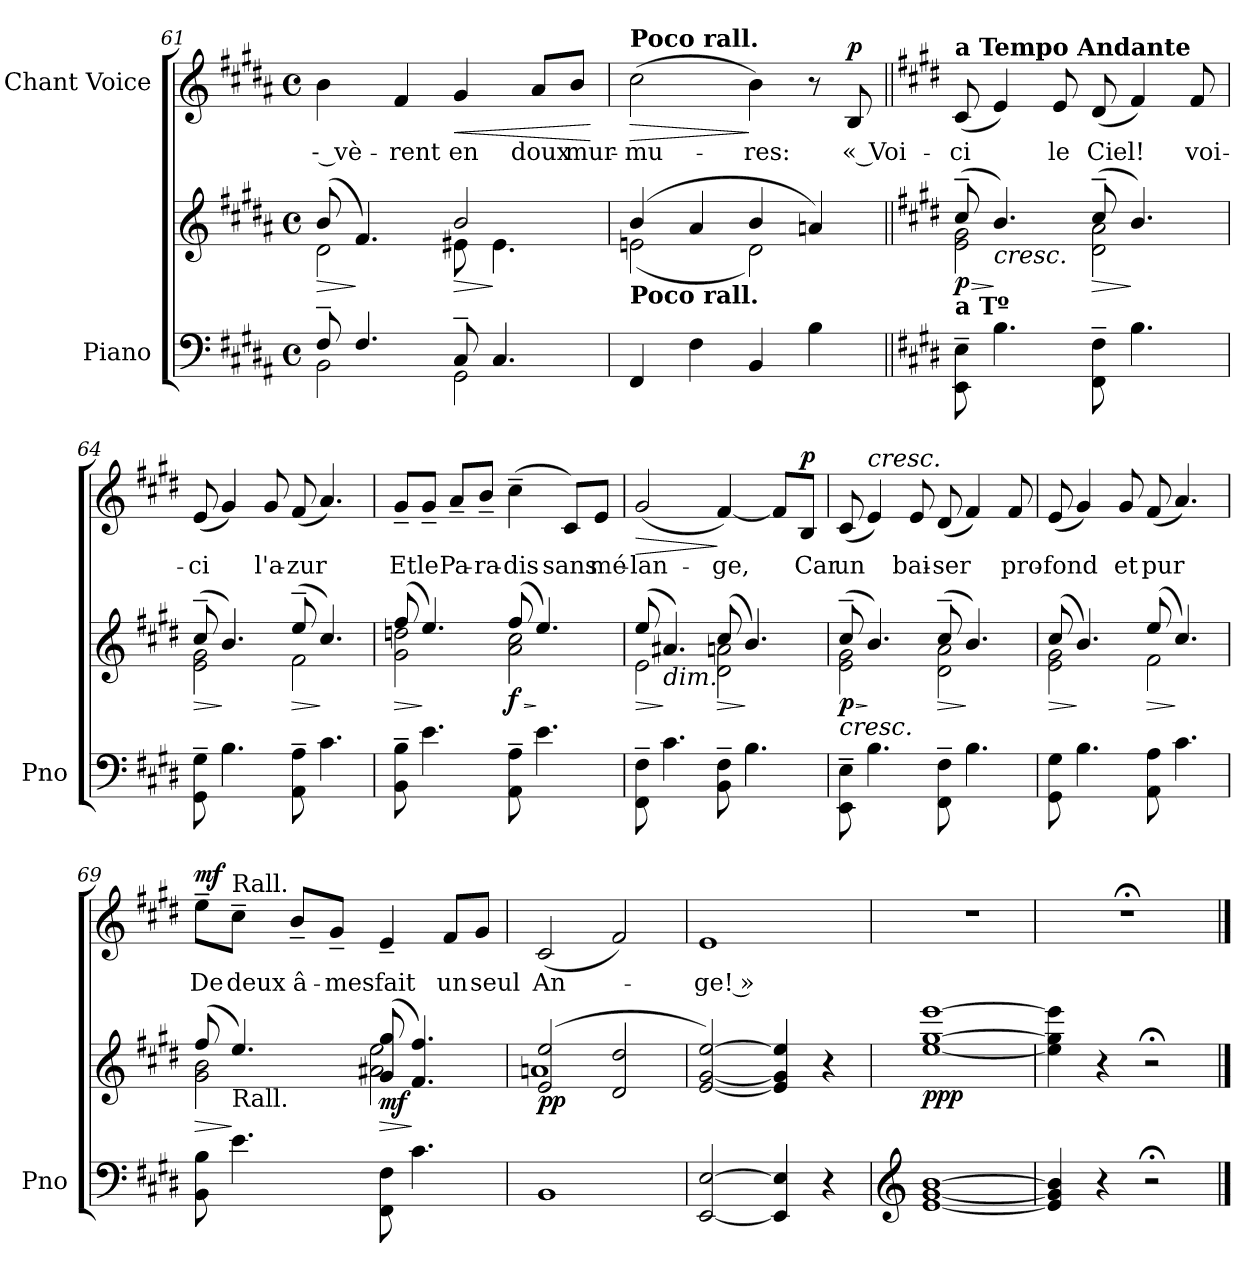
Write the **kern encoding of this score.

**kern	**kern	**dynam	**kern	**text	**dynam
*part2	*part2	*part2	*part1	*part1	*part1
*staff3	*staff2	*staff2/3	*staff1	*staff1	*staff1
*I"Piano	*	*	*I"Chant Voice	*	*
*I'Pno	*	*	*	*	*
!!LO:LB:g=z
*clefF4	*clefG2	*	*clefG2	*	*
*k[f#c#g#d#a#]	*k[f#c#g#d#a#]	*	*k[f#c#g#d#a#]	*	*
*M4/4	*M4/4	*	*M4/4	*	*
*met(c)	*met(c)	*	*met(c)	*	*
=61	=61	=61	=61	=61	=61
*^	*	*	*	*	*
!	!	!	!LO:HP:b	!	!LO:LY:b	!
*	*	*^	*	*	*	*
8F#~/	2BB\	(8b/	2d#\	>	4b\	-- vè-	.
4.F#/	.	4.f#/)	.	]	.	.	.
!	!	!	!	!	!	!LO:LY:b	!
.	.	.	.	.	4f#/	-rent	.
!	!	!	!	!LO:HP:b	!	!LO:LY:b	!LO:HP:b
8C#~/	2GG#\	2b/	8e#X\	>	4g#/	en	<
4.C#/	.	.	4.e#\	]	.	.	.
!	!	!	!	!	!	!LO:LY:b	!
.	.	.	.	.	8a#/L	doux	.
!	!	!	!	!	!	!LO:LY:b	!
.	.	.	.	.	8b/J	mur-	.
*v	*v	*	*	*	*	*	*
*	*v	*v	*	*	*	*
.	.	.	.	.	[
=62	=62	=62	=62	=62	=62
*	*^	*	*	*	*
!	!	!	!	!LO:TX:a:B:t=Poco rall.	!	!
!	!LO:TX:b:B:t=Poco rall.	!	!	!	!	!
!	!	!	!	!	!LO:LY:b	!LO:HP:b
4FF#/	(4b/	(2en\	.	(2cc#\	-mu-	>
4F#\	4a#/	.	.	.	.	.
!	!	!	!	!	!LO:LY:b	!
4BB/	4b/	2d#\)	.	4b\)	-res:	]
4B\	4an/)	.	.	8r	.	.
!	!	!	!	!	!LO:LY:b	!LO:DY:a
.	.	.	.	8B/	« Voi-	p
=63||	=63||	=63||	=63||	=63||	=63||	=63||
*k[f#c#g#d#]	*k[f#c#g#d#]	*	*	*k[f#c#g#d#]	*	*
!	!	!	!	!LO:TX:a:B:t=a Tempo Andante	!	!
!	!LO:TX:b:B:t=a Tº	!	!	!	!	!
!	!	!	!LO:HP:b	!	!LO:LY:b	!
!	!	!	!LO:DY:n=1:b	!	!	!
8EE\~ 8E\~	(8cc#~/	2e\ 2g#\	> p	(8c#/	-ci	.
!	!LO:TX:b:i:t=cresc.	!	!	!	!	!
4.B\	4.b/)	.	]	4e/)	.	.
!	!	!	!	!	!LO:LY:b	!
.	.	.	.	8e/	le	.
!	!	!	!LO:HP:b	!	!LO:LY:b	!
8FF#\~ 8F#\~	(8cc#~/	2d#\ 2a\	>	(8d#/	Ciel!	.
4.B\	4.b/)	.	]	4f#/)	.	.
!	!	!	!	!	!LO:LY:b	!
.	.	.	.	8f#/	voi-	.
=64	=64	=64	=64	=64	=64	=64
!	!	!	!LO:HP:b	!	!LO:LY:b	!
8GG#\~ 8G#\~	(8cc#~/	2e\ 2g#\	>	(8e/	-ci	.
4.B\	4.b/)	.	]	4g#/)	.	.
!	!	!	!	!	!LO:LY:b	!
.	.	.	.	8g#/	l'a-	.
!	!	!	!LO:HP:b	!	!LO:LY:b	!
8AA\~ 8A\~	(8ee~/	2f#\	>	(8f#/	-zur	.
4.c#\	4.cc#/)	.	]	4.a/)	.	.
!!LO:LB:g=z
=65	=65	=65	=65	=65	=65	=65
!	!	!	!LO:HP:b	!	!LO:LY:b	!LO:DY:a
!	!	!	!	!	!	!LO:DY:n=1:a
8BB\~ 8B\~	(8ff#/	2g#\ 2ddn\	>	8g#~>/L	Et	other-dynamics f
!	!	!	!	!	!LO:LY:b	!
4.e\	4.ee/)	.	]	8g#~>/J	le	.
!	!	!	!	!	!LO:LY:b	!
.	.	.	.	8a~>/L	Pa-	.
!	!	!	!	!	!LO:LY:b	!
.	.	.	.	8b~/J	-ra-	.
!	!	!	!LO:HP:b	!	!LO:LY:b	!
!	!	!	!LO:DY:n=1:b	!	!	!
8AA\~ 8A\~	(8ff#/	2a\ 2cc#\	> f	(4cc#~\	-dis	.
4.e\	4.ee/)	.	]	.	.	.
!	!	!	!	!	!LO:LY:b	!
.	.	.	.	8c#/L)	sans	.
!	!	!	!	!	!LO:LY:b	!
.	.	.	.	8e/J	mé-	.
=66	=66	=66	=66	=66	=66	=66
!	!	!	!LO:HP:b	!	!LO:LY:b	!LO:HP:b
8FF#\~ 8F#\~	(8ee/	2e\	>	(2g#/	-lan-	>
!	!LO:TX:b:i:t=dim.	!	!	!	!	!
4.c#\	4.a#X/)	.	]	.	.	.
!	!	!	!LO:HP:b	!	!LO:LY:b	!
8BB\~ 8F#\~	(8cc#/	2d#\ 2an\	>	[4f#/)	-ge,	]
4.B\	4.b/)	.	]	.	.	.
.	.	.	.	8f#/L]	.	.
!	!	!	!	!	!LO:LY:b	!LO:DY:a
.	.	.	.	8B/J	Car	p
=67	=67	=67	=67	=67	=67	=67
!	!LO:TX:b:i:t=cresc.	!	!	!	!	!
!	!	!	!LO:HP:b	!	!LO:LY:b	!
!	!	!	!LO:DY:n=1:b	!	!	!
8EE\~ 8E\~	(8cc#~/	2e\ 2g#\	> p	(8c#/	un	.
!	!	!	!	!LO:TX:a:i:t=cresc.	!	!
4.B\	4.b/)	.	]	4e/)	.	.
!	!	!	!	!	!LO:LY:b	!
.	.	.	.	8e/	bai-	.
!	!	!	!LO:HP:b	!	!LO:LY:b	!
8FF#\~ 8F#\~	(8cc#~/	2d#\ 2a\	>	(8d#/	-ser	.
4.B\	4.b/)	.	]	4f#/)	.	.
!	!	!	!	!	!LO:LY:b	!
.	.	.	.	8f#/	pro-	.
=68	=68	=68	=68	=68	=68	=68
!	!	!	!LO:HP:b	!	!LO:LY:b	!
8GG#\ 8G#\	(8cc#/	2e\ 2g#\	>	(8e/	-fond	.
4.B\	4.b/)	.	]	4g#/)	.	.
!	!	!	!	!	!LO:LY:b	!
.	.	.	.	8g#/	et	.
!	!	!	!LO:HP:b	!	!LO:LY:b	!
8AA\ 8A\	(8ee/	2f#\	>	(>8f#/	pur	.
4.c#\	4.cc#/)	.	]	4.a/)	.	.
!!LO:LB:g=z
=69	=69	=69	=69	=69	=69	=69
!	!	!	!LO:HP:b	!	!LO:LY:b	!LO:DY:a
8BB\ 8B\	(8ff#/	2g#\ 2b\	>	8ee~\L	De	mf
!	!	!	!	!LO:TX:a:t=Rall.	!	!
!	!LO:TX:b:t=Rall.	!	!	!	!	!
!	!	!	!	!	!LO:LY:b	!
4.e\	4.ee/)	.	]	8cc#~\J	deux	.
!	!	!	!	!	!LO:LY:b	!
.	.	.	.	8b~/L	â-	.
!	!	!	!	!	!LO:LY:b	!
.	.	.	.	8g#~>/J	-mes	.
!	!	!	!LO:HP:b	!	!LO:LY:b	!
!	!	!	!LO:DY:n=1:b	!	!	!
8FF#\ 8F#\	(8g#/ 8gg#/	2a#X\ 2ee\	> mf	4e~>/	fait	.
4.c#\	4.f#/ 4.ff#/)	.	]	.	.	.
!	!	!	!	!	!LO:LY:b	!
.	.	.	.	8f#/L	un	.
!	!	!	!	!	!LO:LY:b	!
.	.	.	.	8g#/J	seul	.
=70	=70	=70	=70	=70	=70	=70
!	!	!	!LO:DY:b	!	!LO:LY:b	!
1BB	(2e/ 2ee/	1an	pp	(2c#/	An-	.
.	2d#/ 2dd#/	.	.	2f#/)	.	.
*	*v	*v	*	*	*	*
=71	=71	=71	=71	=71	=71
!	!	!	!	!LO:LY:b	!
[2EE/ [2E/	[2e/ [2g#/ [2ee/)	.	1e	-ge! »	.
4EE/] 4E/]	4e/] 4g#/] 4ee/]	.	.	.	.
4r	4r	.	.	.	.
=72	=72	=72	=72	=72	=72
*clefG2	*	*	*	*	*
!	!	!LO:DY:b	!	!	!
[1e [1g# [1b	[1ee [1gg# [1eee	ppp	1r	.	.
=73	=73	=73	=73	=73	=73
4e/] 4g#/] 4b/]	4ee\] 4gg#\] 4eee\]	.	1r;<	.	.
4r	4r	.	.	.	.
2r;<	2r;<	.	.	.	.
==	==	==	==	==	==
*-	*-	*-	*-	*-	*-
